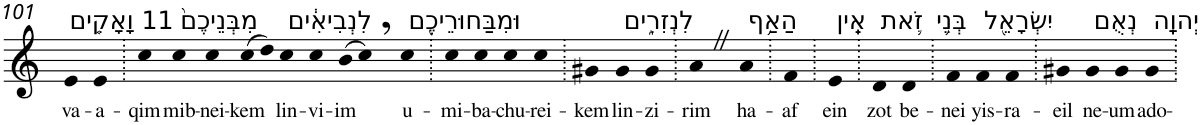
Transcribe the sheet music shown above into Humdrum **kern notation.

**kern	**text
*part1	*part1
*staff1	*staff1
*I"Piano	*
*I'Pno	*
!!LO:PB:g=z
*clefG2	*
*k[]	*
=101	=101
!LO:TX:a:t=11 וָאָקִ֤ים	!
!	!LO:LY:b
4e	va-
!	!LO:LY:b
4e	-a-
=102.	=102.
!	!LO:LY:b
4cc	-qim
!LO:TX:a:t=מִבְּנֵיכֶם֙	!
!	!LO:LY:b
4cc	mib-
!	!LO:LY:b
4cc	-nei-
!	!LO:LY:b
(>8cc	-kem
8dd)	.
!LO:TX:a:t=לִנְבִיאִ֔ים	!
!	!LO:LY:b
4cc	lin-
!	!LO:LY:b
4cc	-vi-
!	!LO:LY:b
(>8b	-im
8cc,)	.
!LO:TX:a:t=וּמִבַּחוּרֵיכֶ֖ם	!
!	!LO:LY:b
4cc	u-
=103.	=103.
!	!LO:LY:b
4cc	-mi-
!	!LO:LY:b
4cc	-ba-
!	!LO:LY:b
4cc	-chu-
!	!LO:LY:b
4cc	-rei-
=104.	=104.
!	!LO:LY:b
4g#X	-kem
!LO:TX:a:t=לִנְזִרִ֑ים	!
!	!LO:LY:b
4g#	lin-
!	!LO:LY:b
4g#	-zi-
=105.	=105.
!	!LO:LY:b
4aZ	-rim
!LO:TX:a:t=הַאַ֥ף	!
!	!LO:LY:b
4a	ha-
=106.	=106.
!	!LO:LY:b
4f	-af
=107.	=107.
!LO:TX:a:t=אֵֽין	!
!	!LO:LY:b
4e	ein
=108.	=108.
!LO:TX:a:t=זֹ֛את	!
!	!LO:LY:b
4d	zot
!LO:TX:a:t=בְּנֵ֥י	!
!	!LO:LY:b
4d	be-
=109.	=109.
!	!LO:LY:b
4f	-nei
!LO:TX:a:t=יִשְׂרָאֵ֖ל	!
!	!LO:LY:b
4f	yis-
!	!LO:LY:b
4f	-ra-
=110.	=110.
!	!LO:LY:b
4g#X	-eil
!LO:TX:a:t=נְאֻם	!
!	!LO:LY:b
4g#	ne-
!	!LO:LY:b
4g#	-um
!LO:TX:a:t=יְהוָֽה	!
!	!LO:LY:b
4g#	ado-
=.	=.
*-	*-
